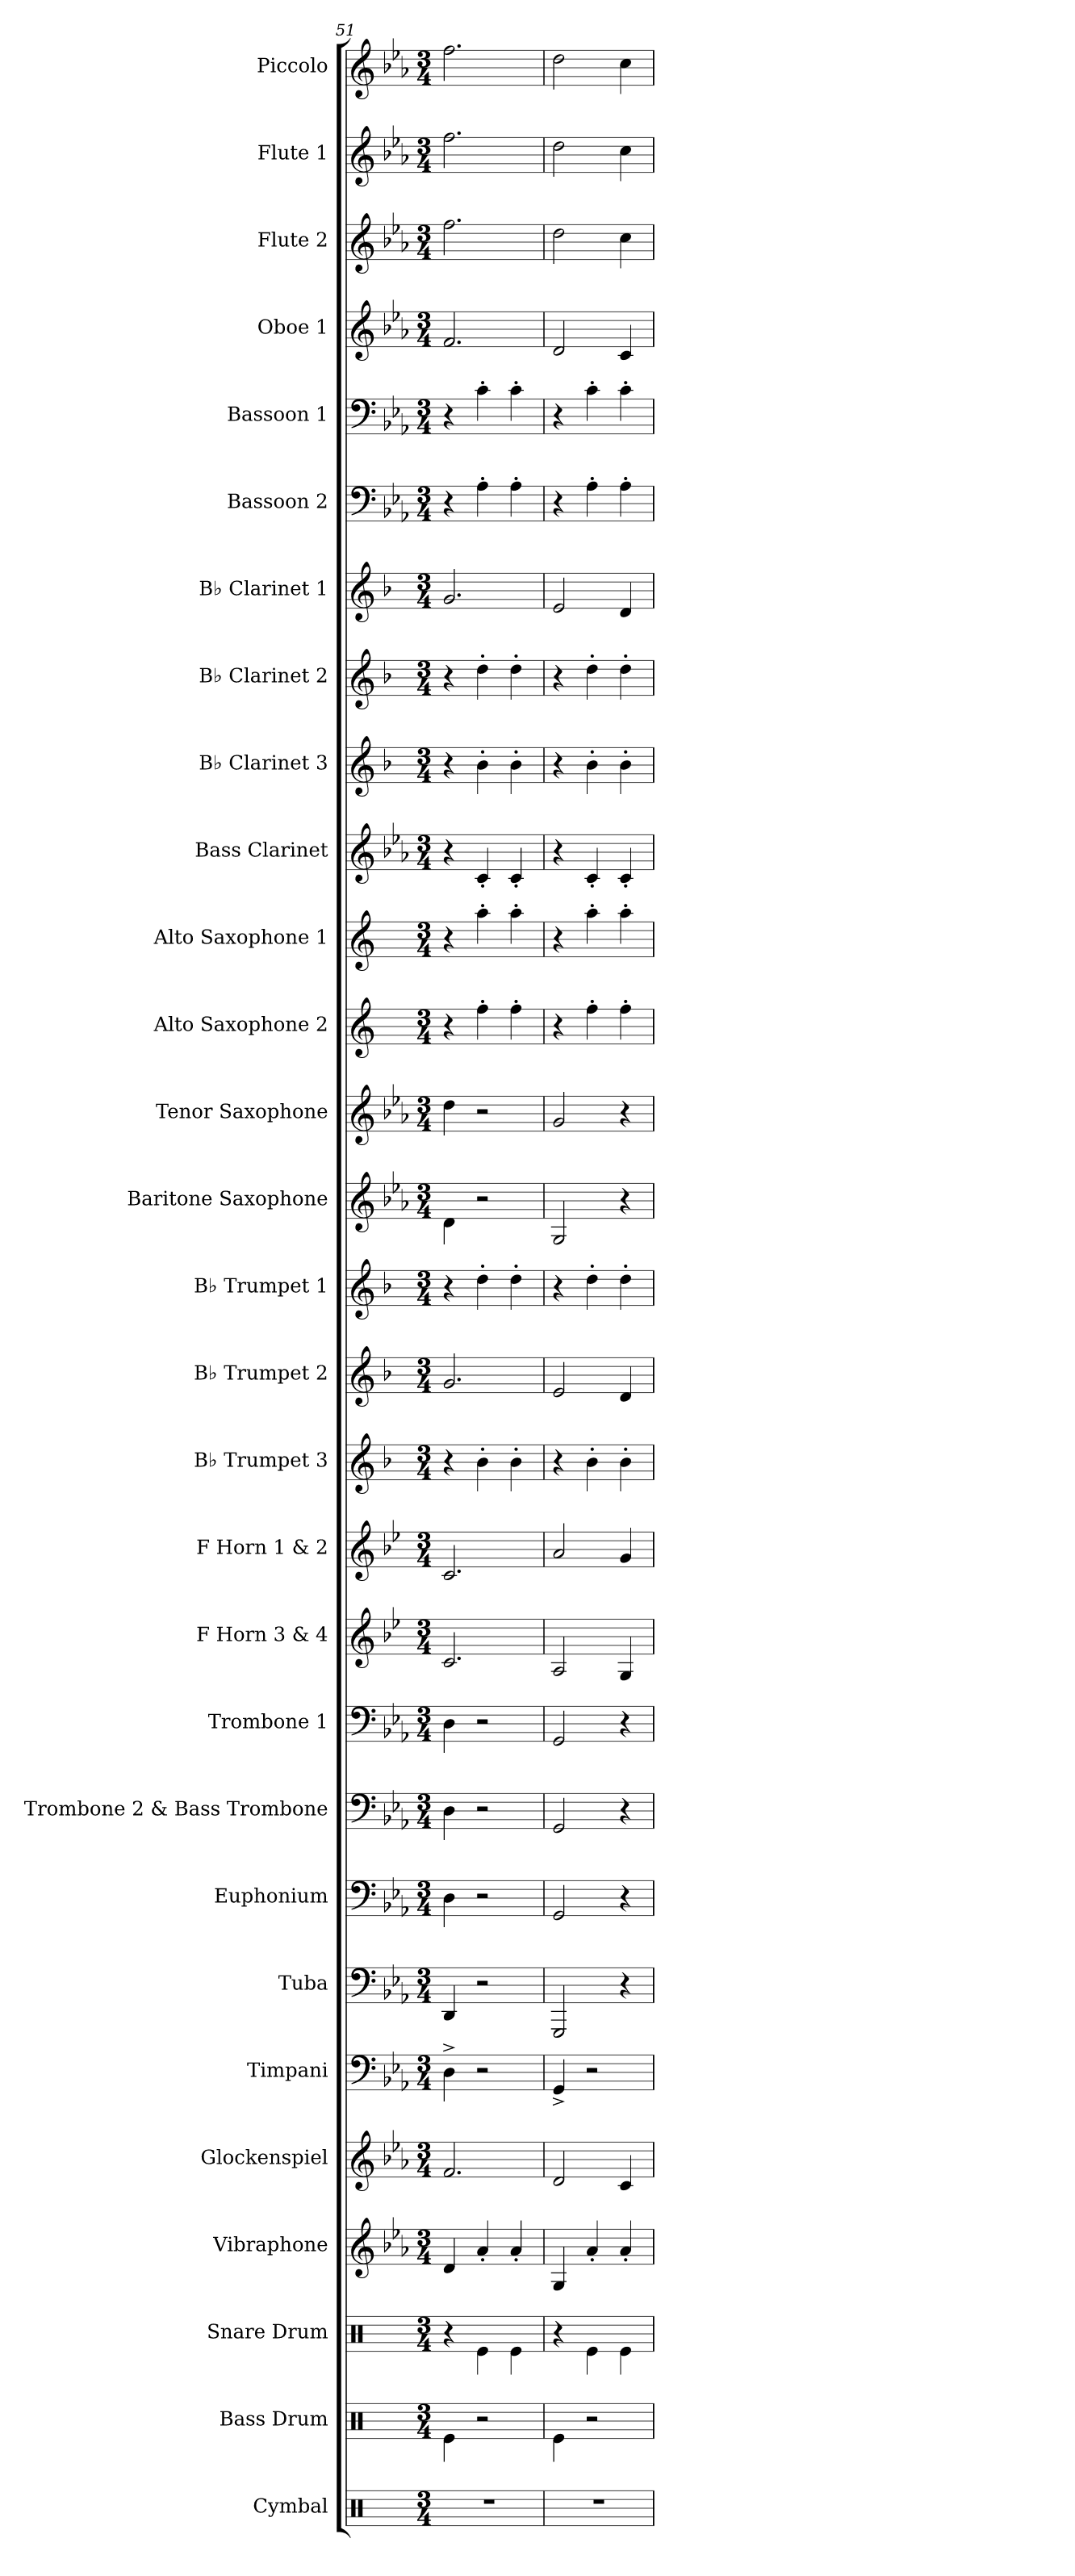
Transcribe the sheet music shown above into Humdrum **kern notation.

**kern	**kern	**kern	**kern	**kern	**kern	**kern	**kern	**kern	**kern	**kern	**kern	**kern	**kern	**kern	**kern	**kern	**kern	**kern	**kern	**kern	**kern	**kern	**kern	**kern	**kern	**kern	**kern	**kern
*part29	*part28	*part27	*part26	*part25	*part24	*part23	*part22	*part21	*part20	*part19	*part18	*part17	*part16	*part15	*part14	*part13	*part12	*part11	*part10	*part9	*part8	*part7	*part6	*part5	*part4	*part3	*part2	*part1
*staff29	*staff28	*staff27	*staff26	*staff25	*staff24	*staff23	*staff22	*staff21	*staff20	*staff19	*staff18	*staff17	*staff16	*staff15	*staff14	*staff13	*staff12	*staff11	*staff10	*staff9	*staff8	*staff7	*staff6	*staff5	*staff4	*staff3	*staff2	*staff1
*I"Cymbal	*I"Bass Drum	*I"Snare Drum	*I"Vibraphone	*I"Glockenspiel	*I"Timpani	*I"Tuba	*I"Euphonium	*I"Trombone 2 &amp; Bass Trombone	*I"Trombone 1	*I"F Horn 3 &amp; 4	*I"F Horn 1 &amp; 2	*I"B♭ Trumpet 3	*I"B♭ Trumpet 2	*I"B♭ Trumpet 1	*I"Baritone Saxophone	*I"Tenor Saxophone	*I"Alto Saxophone 2	*I"Alto Saxophone 1	*I"Bass Clarinet	*I"B♭ Clarinet 3	*I"B♭ Clarinet 2	*I"B♭ Clarinet 1	*I"Bassoon 2	*I"Bassoon 1	*I"Oboe 1	*I"Flute 2	*I"Flute 1	*I"Piccolo
*I'Cym.	*I'B. Dr.	*I'Sn. Dr.	*I'Vib.	*I'Glk.	*I'Timp.	*I'Tba.	*I'Euph.	*I'Tbn. 2 B. Tbn.	*I'Tbn. 1	*I'F Hn. 3 4	*I'F Hn. 1 2	*I'B♭ Tpt. 3	*I'B♭ Tpt. 2	*I'B♭ Tpt. 1	*I'Bar. Sax.	*I'T. Sax.	*I'A. Sax. 2	*I'A. Sax. 1	*I'B. Cl.	*I'B♭ Cl. 3	*I'B♭ Cl. 2	*I'B♭ Cl. 1	*I'Bsn. 2	*I'Bsn. 1	*I'Ob. 1	*I'Fl. 2	*I'Fl. 1	*I'Picc.
*clefX	*clefX	*clefX	*clefG2	*clefG2	*clefF4	*clefF4	*clefF4	*clefF4	*clefF4	*clefG2	*clefG2	*clefG2	*clefG2	*clefG2	*clefG2	*clefG2	*clefG2	*clefG2	*clefG2	*clefG2	*clefG2	*clefG2	*clefF4	*clefF4	*clefG2	*clefG2	*clefG2	*clefG2
*	*	*	*	*ITrd-14c-24	*	*	*	*	*	*ITrd4c7	*ITrd4c7	*ITrd1c2	*ITrd1c2	*ITrd1c2	*ITrd12c21	*ITrd8c14	*ITrd5c9	*ITrd5c9	*ITrd8c14	*ITrd1c2	*ITrd1c2	*ITrd1c2	*	*	*	*	*	*ITrd-7c-12
*k[]	*k[]	*k[]	*k[b-e-a-]	*k[b-e-a-]	*k[b-e-a-]	*k[b-e-a-]	*k[b-e-a-]	*k[b-e-a-]	*k[b-e-a-]	*k[b-e-a-]	*k[b-e-a-]	*k[b-e-a-]	*k[b-e-a-]	*k[b-e-a-]	*k[b-e-a-]	*k[b-e-a-]	*k[b-e-a-]	*k[b-e-a-]	*k[b-e-a-]	*k[b-e-a-]	*k[b-e-a-]	*k[b-e-a-]	*k[b-e-a-]	*k[b-e-a-]	*k[b-e-a-]	*k[b-e-a-]	*k[b-e-a-]	*k[b-e-a-]
*M3/4	*M3/4	*M3/4	*M3/4	*M3/4	*M3/4	*M3/4	*M3/4	*M3/4	*M3/4	*M3/4	*M3/4	*M3/4	*M3/4	*M3/4	*M3/4	*M3/4	*M3/4	*M3/4	*M3/4	*M3/4	*M3/4	*M3/4	*M3/4	*M3/4	*M3/4	*M3/4	*M3/4	*M3/4
=51	=51	=51	=51	=51	=51	=51	=51	=51	=51	=51	=51	=51	=51	=51	=51	=51	=51	=51	=51	=51	=51	=51	=51	=51	=51	=51	=51	=51
2.r	4Re\	4r	4d/	2.fff/	4D^\	4DD/	4D\	4D\	4D\	2.F/	2.F/	4r	2.f/	4r	4D\	4d\	4r	4r	4r	4r	4r	2.f/	4r	4r	2.f/	2.ff\	2.ff\	2.fff\
.	2r	4Re\	4a-'/	.	2r	2r	2r	2r	2r	.	.	4a-'\	.	4cc'\	2r	2r	4a-'\	4cc'\	4C'/	4a-'\	4cc'\	.	4A-'\	4c'\	.	.	.	.
.	.	4Re\	4a-'/	.	.	.	.	.	.	.	.	4a-'\	.	4cc'\	.	.	4a-'\	4cc'\	4C'/	4a-'\	4cc'\	.	4A-'\	4c'\	.	.	.	.
=52	=52	=52	=52	=52	=52	=52	=52	=52	=52	=52	=52	=52	=52	=52	=52	=52	=52	=52	=52	=52	=52	=52	=52	=52	=52	=52	=52	=52
2.r	4Re\	4r	4G/	2ddd/	4GG^/	2GGG/	2GG/	2GG/	2GG/	2D/	2d/	4r	2d/	4r	2GG/	2G/	4r	4r	4r	4r	4r	2d/	4r	4r	2d/	2dd\	2dd\	2ddd\
.	2r	4Re\	4a-'/	.	2r	.	.	.	.	.	.	4a-'\	.	4cc'\	.	.	4a-'\	4cc'\	4C'/	4a-'\	4cc'\	.	4A-'\	4c'\	.	.	.	.
.	.	4Re\	4a-'/	4ccc/	.	4r	4r	4r	4r	4C/	4c/	4a-'\	4c/	4cc'\	4r	4r	4a-'\	4cc'\	4C'/	4a-'\	4cc'\	4c/	4A-'\	4c'\	4c/	4cc\	4cc\	4ccc\
=	=	=	=	=	=	=	=	=	=	=	=	=	=	=	=	=	=	=	=	=	=	=	=	=	=	=	=	=
*-	*-	*-	*-	*-	*-	*-	*-	*-	*-	*-	*-	*-	*-	*-	*-	*-	*-	*-	*-	*-	*-	*-	*-	*-	*-	*-	*-	*-
